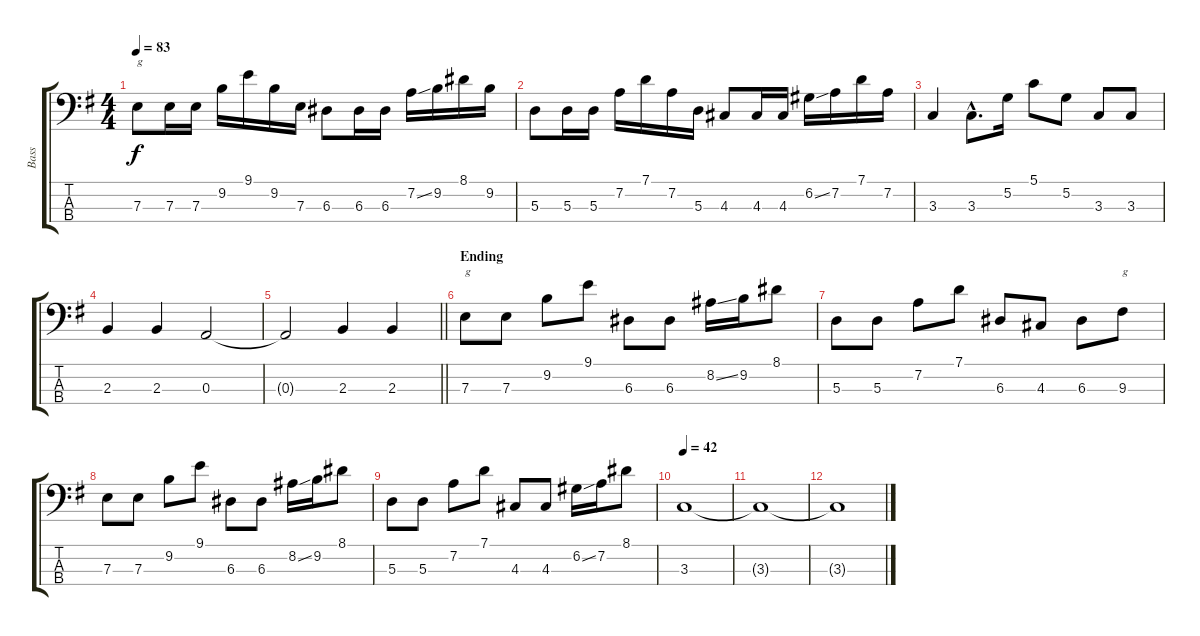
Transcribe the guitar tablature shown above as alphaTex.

\track ("Bass" "Bass") {instrument electricbassfinger}
\staff {score tabs}
\tuning (G2 D2 A1 E1) {hide}
\ts (4 4)
\tempo 83
\clef f4
\ks eminor
7.3.8{txt "g" dy f} 7.3.16 7.3.16 9.2.16 9.1.16 9.2.16 7.3.16 6.3.8 6.3.16 6.3.16 7.2{ss}.16 9.2.16 8.1.16 9.2.16 |
5.3.8 5.3.16 5.3.16 7.2.16 7.1.16 7.2.16 5.3.16 4.3.8 4.3.16 4.3.16 6.2{ss}.16 7.2.16 7.1.16 7.2.16 |
3.3.4 3.3{hac}.8{d} 5.2.16 5.1.8 5.2.8 3.3.8 3.3.8 |
2.3.4 2.3.4 0.3.2 |
\barLineRight lightlight
0.3{t}.2 2.3.4 2.3.4 |
\section ("" "Ending")
7.3.8{txt "g"} 7.3.8 9.2.8 9.1.8 6.3.8 6.3.8 8.2{ss}.16 9.2.16 8.1.8 |
5.3.8 5.3.8 7.2.8 7.1.8 6.3.8 4.3.8 6.3.8 9.3.8{txt "g"} |
7.3.8 7.3.8 9.2.8 9.1.8 6.3.8 6.3.8 8.2{ss}.16 9.2.16 8.1.8 |
5.3.8 5.3.8 7.2.8 7.1.8 4.3.8 4.3.8 6.2{ss}.16 7.2.16 8.1.8 |
\tempo 42
3.3.1 |
3.3{t}.1 |
3.3{t}.1
